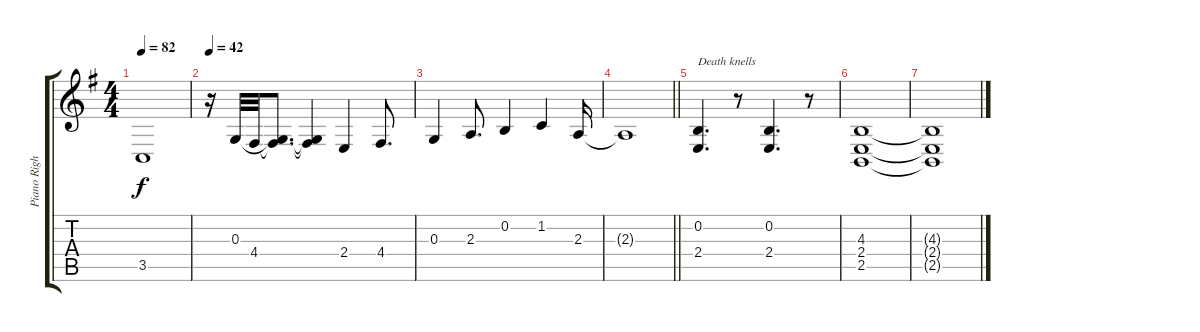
\track ("Piano Right Standard" "Piano Righ") {instrument acousticgrandpiano}
\staff {score tabs}
\tuning (E4 B3 G3 D3 A2 E2) {hide}
\ts (4 4)
\tempo 82
\clef g2
\ks eminor
3.5{t}.1{dy f} |
\tempo 42
r.16 0.3.32 4.4.32 (0.3{t} 4.4{t}).8{d} (0.3{t} 4.4{t}).4 2.4.4 4.4.8{d} |
0.3.4 2.3.8{d} 0.2.4 1.2.4 2.3.16 |
\barLineRight lightlight
2.3{t}.1 |
(0.2 2.4).4{d txt "Death knells"} r.8 (0.2 2.4).4{d} r.8 |
(4.3 2.4 2.5).1 |
(4.3{t} 2.4{t} 2.5{t}).1
